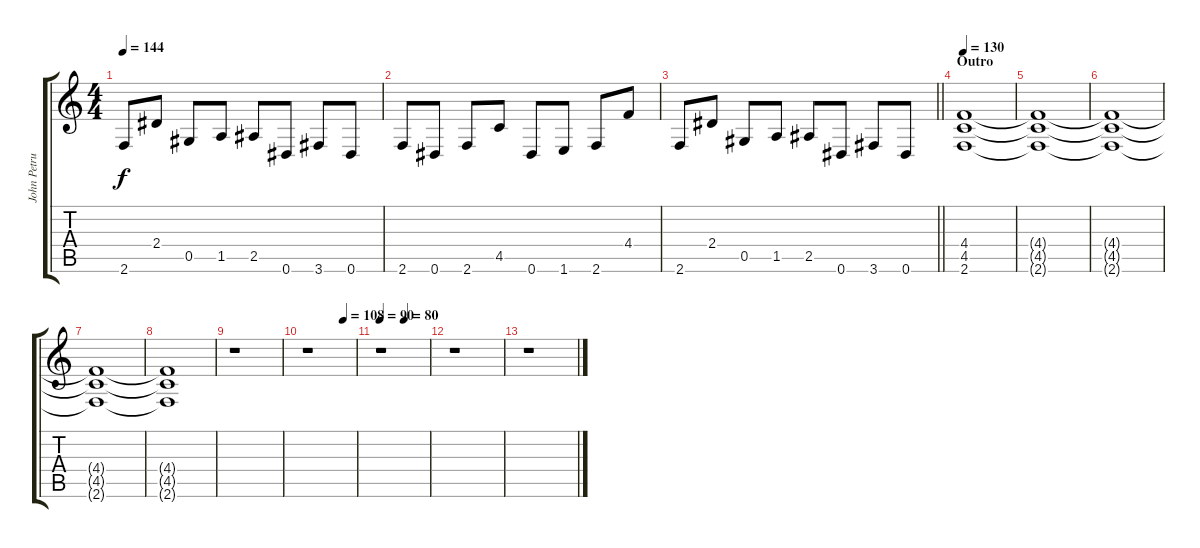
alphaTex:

\track ("John Petrucci" "John Petru") {instrument distortionguitar}
\staff {score tabs}
\tuning (Eb4 Bb3 Gb3 Db3 Ab2 Eb2) {hide}
\ts (4 4)
\tempo 144
\clef g2
\ks c
2.6.8{dy f} 2.4.8 0.5.8 1.5.8 2.5.8 0.6.8 3.6.8 0.6.8 |
2.6.8 0.6.8 2.6.8 4.5.8 0.6.8 1.6.8 2.6.8 4.4.8 |
\barLineRight lightlight
2.6.8 2.4.8 0.5.8 1.5.8 2.5.8 0.6.8 3.6.8 0.6.8 |
\section ("" "Outro")
\tempo 130
(4.4 4.5 2.6).1 |
(4.4{t} 4.5{t} 2.6{t}).1{volume 0} |
(4.4{t} 4.5{t} 2.6{t}).1 |
(4.4{t} 4.5{t} 2.6{t}).1 |
(4.4{t} 4.5{t} 2.6{t}).1 |
r.1 |
\tempo (108 0.75)
r.1 |
\tempo 90
\tempo (80 0.5)
r.1 |
r.1 |
r.1
